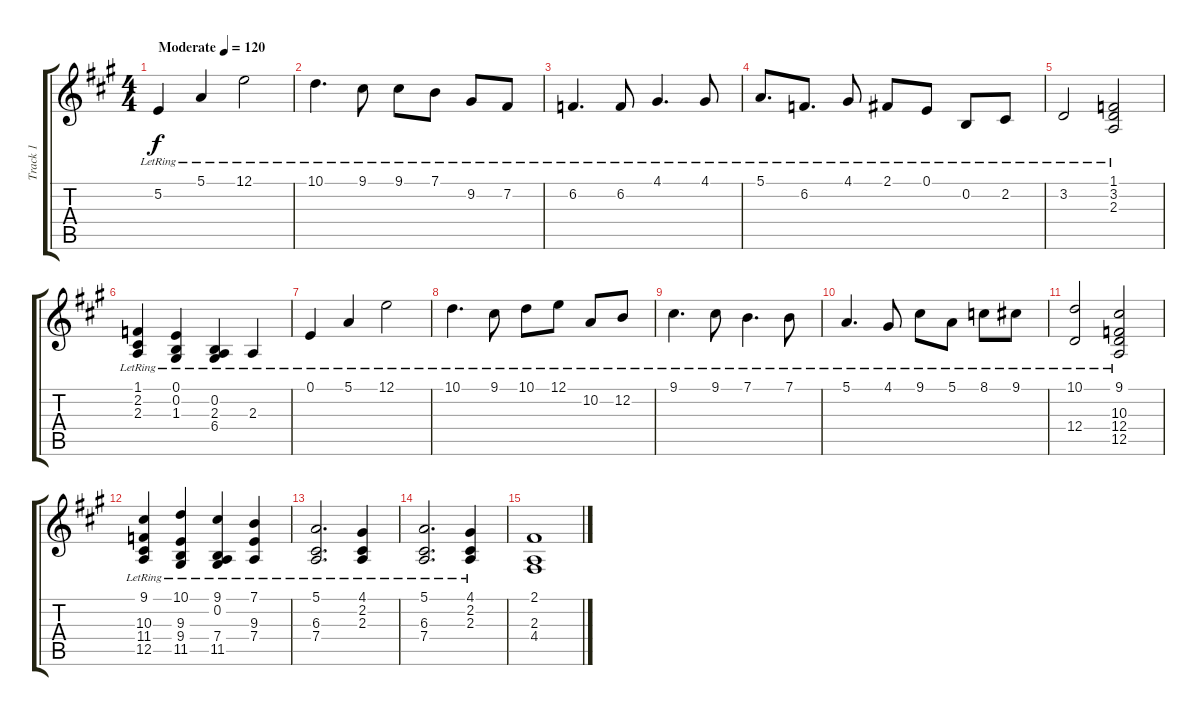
\track ("Track 1" "Track 1") {instrument acousticgrandpiano}
\staff {score tabs}
\tuning (E4 B3 G3 D3 A2 E2) {hide}
\ts (4 4)
\tempo (120 "Moderate")
\clef g2
\ks a
5.2{lr}.4{dy f instrument acousticgrandpiano} 5.1{lr}.4 12.1{lr}.2 |
10.1{lr}.4{d} 9.1{lr}.8 9.1{lr}.8 7.1{lr}.8 9.2{lr}.8 7.2{lr}.8 |
6.2{lr}.4{d} 6.2{lr}.8 4.1{lr}.4{d} 4.1{lr}.8 |
5.1{lr}.8{d} 6.2{lr}.8{d} 4.1{lr}.8 2.1{lr}.8 0.1{lr}.8 0.2{lr}.8 2.2{lr}.8 |
3.2{lr}.2 (1.1{lr} 3.2{lr} 2.3{lr}).2 |
(1.1{lr} 2.2{lr} 2.3{lr}).4 (0.1{lr} 0.2{lr} 1.3{lr}).4 (0.2{lr} 2.3{lr} 6.4{lr}).4 2.3{lr}.4 |
0.1{lr}.4 5.1{lr}.4 12.1{lr}.2 |
10.1{lr}.4{d} 9.1{lr}.8 10.1{lr}.8 12.1{lr}.8 10.2{lr}.8 12.2{lr}.8 |
9.1{lr}.4{d} 9.1{lr}.8 7.1{lr}.4{d} 7.1{lr}.8 |
5.1{lr}.4{d} 4.1{lr}.8 9.1{lr}.8 5.1{lr}.8 8.1{lr}.8 9.1{lr}.8 |
(10.1{lr} 12.4{lr}).2 (9.1{lr} 10.3{lr} 12.4{lr} 12.5{lr}).2 |
(9.1{lr} 10.3{lr} 11.4{lr} 12.5{lr}).4 (10.1{lr} 9.3{lr} 9.4{lr} 11.5{lr}).4 (9.1{lr} 0.2{lr} 7.4{lr} 11.5{lr}).4 (7.1{lr} 9.3{lr} 7.4{lr}).4 |
(5.1{lr} 6.3{lr} 7.4{lr}).2{d} (4.1{lr} 2.2{lr} 2.3{lr}).4 |
(5.1{lr} 6.3{lr} 7.4{lr}).2{d} (4.1{lr} 2.2{lr} 2.3{lr}).4 |
(2.1 2.3 4.4).1
